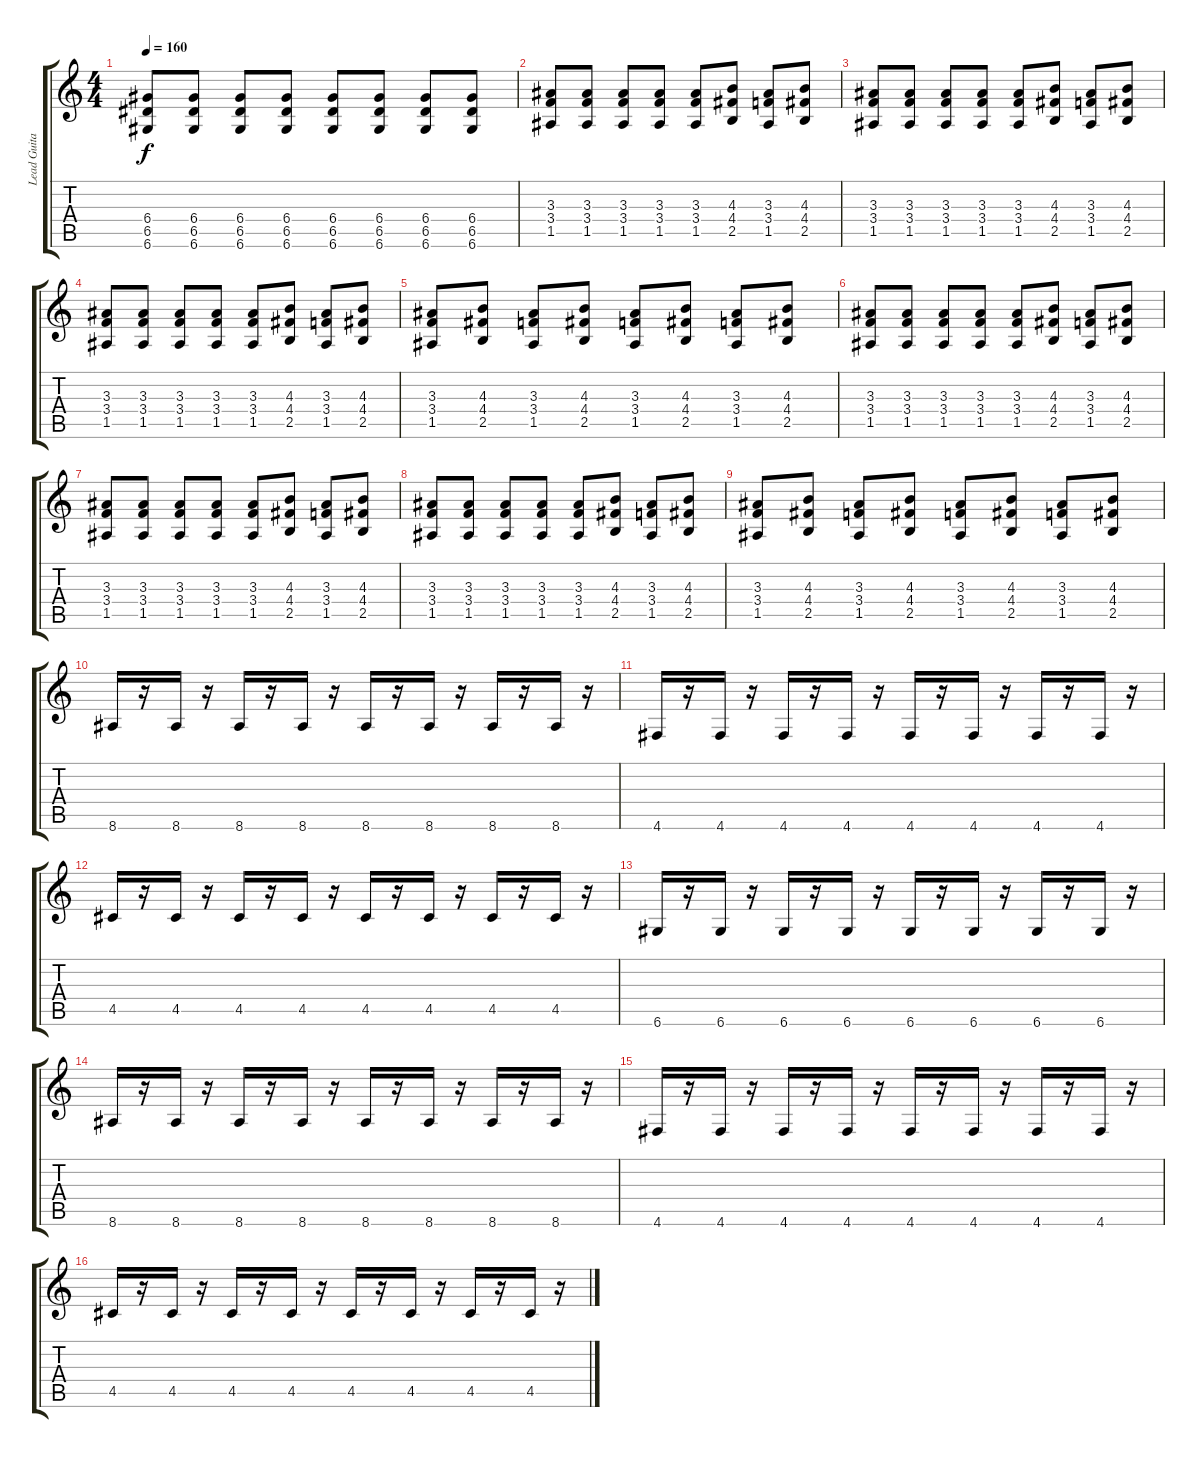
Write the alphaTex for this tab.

\track ("Lead Guitar" "Lead Guita") {instrument distortionguitar}
\staff {score tabs}
\tuning (E4 B3 G3 D3 A2 D2) {hide}
\ts (4 4)
\tempo 160
\clef g2
\ks c
(6.4 6.5 6.6).8{dy f} (6.4 6.5 6.6).8 (6.4 6.5 6.6).8 (6.4 6.5 6.6).8 (6.4 6.5 6.6).8 (6.4 6.5 6.6).8 (6.4 6.5 6.6).8 (6.4 6.5 6.6).8 |
(3.3 3.4 1.5).8 (3.3 3.4 1.5).8 (3.3 3.4 1.5).8 (3.3 3.4 1.5).8 (3.3 3.4 1.5).8 (4.3 4.4 2.5).8 (3.3 3.4 1.5).8 (4.3 4.4 2.5).8 |
(3.3 3.4 1.5).8 (3.3 3.4 1.5).8 (3.3 3.4 1.5).8 (3.3 3.4 1.5).8 (3.3 3.4 1.5).8 (4.3 4.4 2.5).8 (3.3 3.4 1.5).8 (4.3 4.4 2.5).8 |
(3.3 3.4 1.5).8 (3.3 3.4 1.5).8 (3.3 3.4 1.5).8 (3.3 3.4 1.5).8 (3.3 3.4 1.5).8 (4.3 4.4 2.5).8 (3.3 3.4 1.5).8 (4.3 4.4 2.5).8 |
(3.3 3.4 1.5).8 (4.3 4.4 2.5).8 (3.3 3.4 1.5).8 (4.3 4.4 2.5).8 (3.3 3.4 1.5).8 (4.3 4.4 2.5).8 (3.3 3.4 1.5).8 (4.3 4.4 2.5).8 |
(3.3 3.4 1.5).8 (3.3 3.4 1.5).8 (3.3 3.4 1.5).8 (3.3 3.4 1.5).8 (3.3 3.4 1.5).8 (4.3 4.4 2.5).8 (3.3 3.4 1.5).8 (4.3 4.4 2.5).8 |
(3.3 3.4 1.5).8 (3.3 3.4 1.5).8 (3.3 3.4 1.5).8 (3.3 3.4 1.5).8 (3.3 3.4 1.5).8 (4.3 4.4 2.5).8 (3.3 3.4 1.5).8 (4.3 4.4 2.5).8 |
(3.3 3.4 1.5).8 (3.3 3.4 1.5).8 (3.3 3.4 1.5).8 (3.3 3.4 1.5).8 (3.3 3.4 1.5).8 (4.3 4.4 2.5).8 (3.3 3.4 1.5).8 (4.3 4.4 2.5).8 |
(3.3 3.4 1.5).8 (4.3 4.4 2.5).8 (3.3 3.4 1.5).8 (4.3 4.4 2.5).8 (3.3 3.4 1.5).8 (4.3 4.4 2.5).8 (3.3 3.4 1.5).8 (4.3 4.4 2.5).8 |
8.6.16 r.16 8.6.16 r.16 8.6.16 r.16 8.6.16 r.16 8.6.16 r.16 8.6.16 r.16 8.6.16 r.16 8.6.16 r.16 |
4.6.16 r.16 4.6.16 r.16 4.6.16 r.16 4.6.16 r.16 4.6.16 r.16 4.6.16 r.16 4.6.16 r.16 4.6.16 r.16 |
4.5.16 r.16 4.5.16 r.16 4.5.16 r.16 4.5.16 r.16 4.5.16 r.16 4.5.16 r.16 4.5.16 r.16 4.5.16 r.16 |
6.6.16 r.16 6.6.16 r.16 6.6.16 r.16 6.6.16 r.16 6.6.16 r.16 6.6.16 r.16 6.6.16 r.16 6.6.16 r.16 |
8.6.16 r.16 8.6.16 r.16 8.6.16 r.16 8.6.16 r.16 8.6.16 r.16 8.6.16 r.16 8.6.16 r.16 8.6.16 r.16 |
4.6.16 r.16 4.6.16 r.16 4.6.16 r.16 4.6.16 r.16 4.6.16 r.16 4.6.16 r.16 4.6.16 r.16 4.6.16 r.16 |
4.5.16 r.16 4.5.16 r.16 4.5.16 r.16 4.5.16 r.16 4.5.16 r.16 4.5.16 r.16 4.5.16 r.16 4.5.16 r.16
